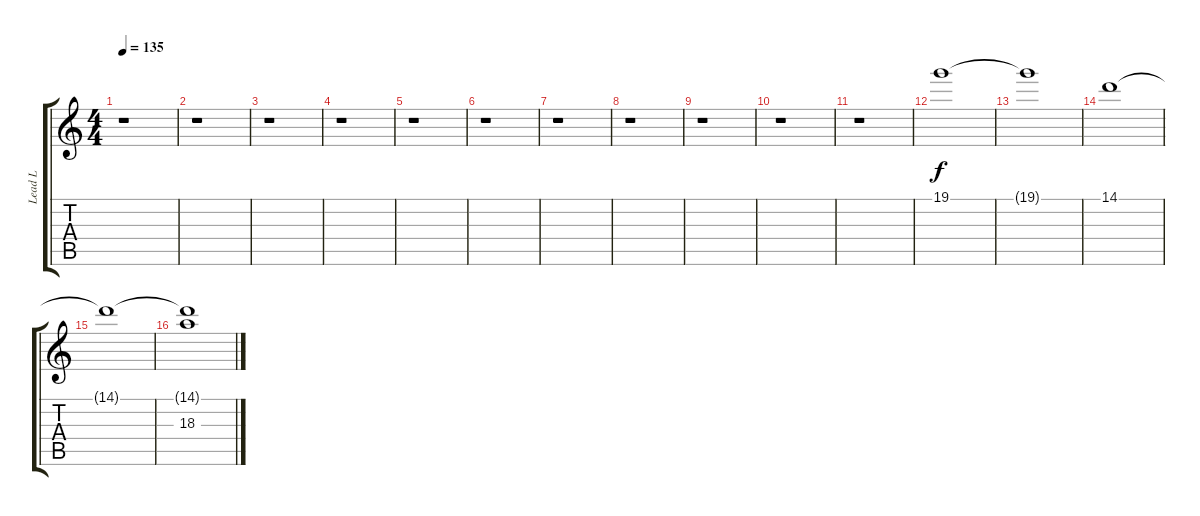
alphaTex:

\track ("Lead L" "Lead L") {instrument overdrivenguitar}
\staff {score tabs}
\tuning (C4 G3 Eb3 Bb2 F2 C2) {hide}
\ts (4 4)
\tempo 135
\tempo 100
\tempo 135
\clef g2
\ks c
r.1{dy f instrument overdrivenguitar} |
r.1 |
r.1 |
r.1 |
r.1 |
r.1 |
r.1 |
r.1 |
r.1 |
r.1 |
r.1 |
19.1.1{instrument stringensemble2} |
19.1{t}.1 |
14.1.1{instrument stringensemble2} |
14.1{t}.1 |
(14.1{t} 18.3).1
